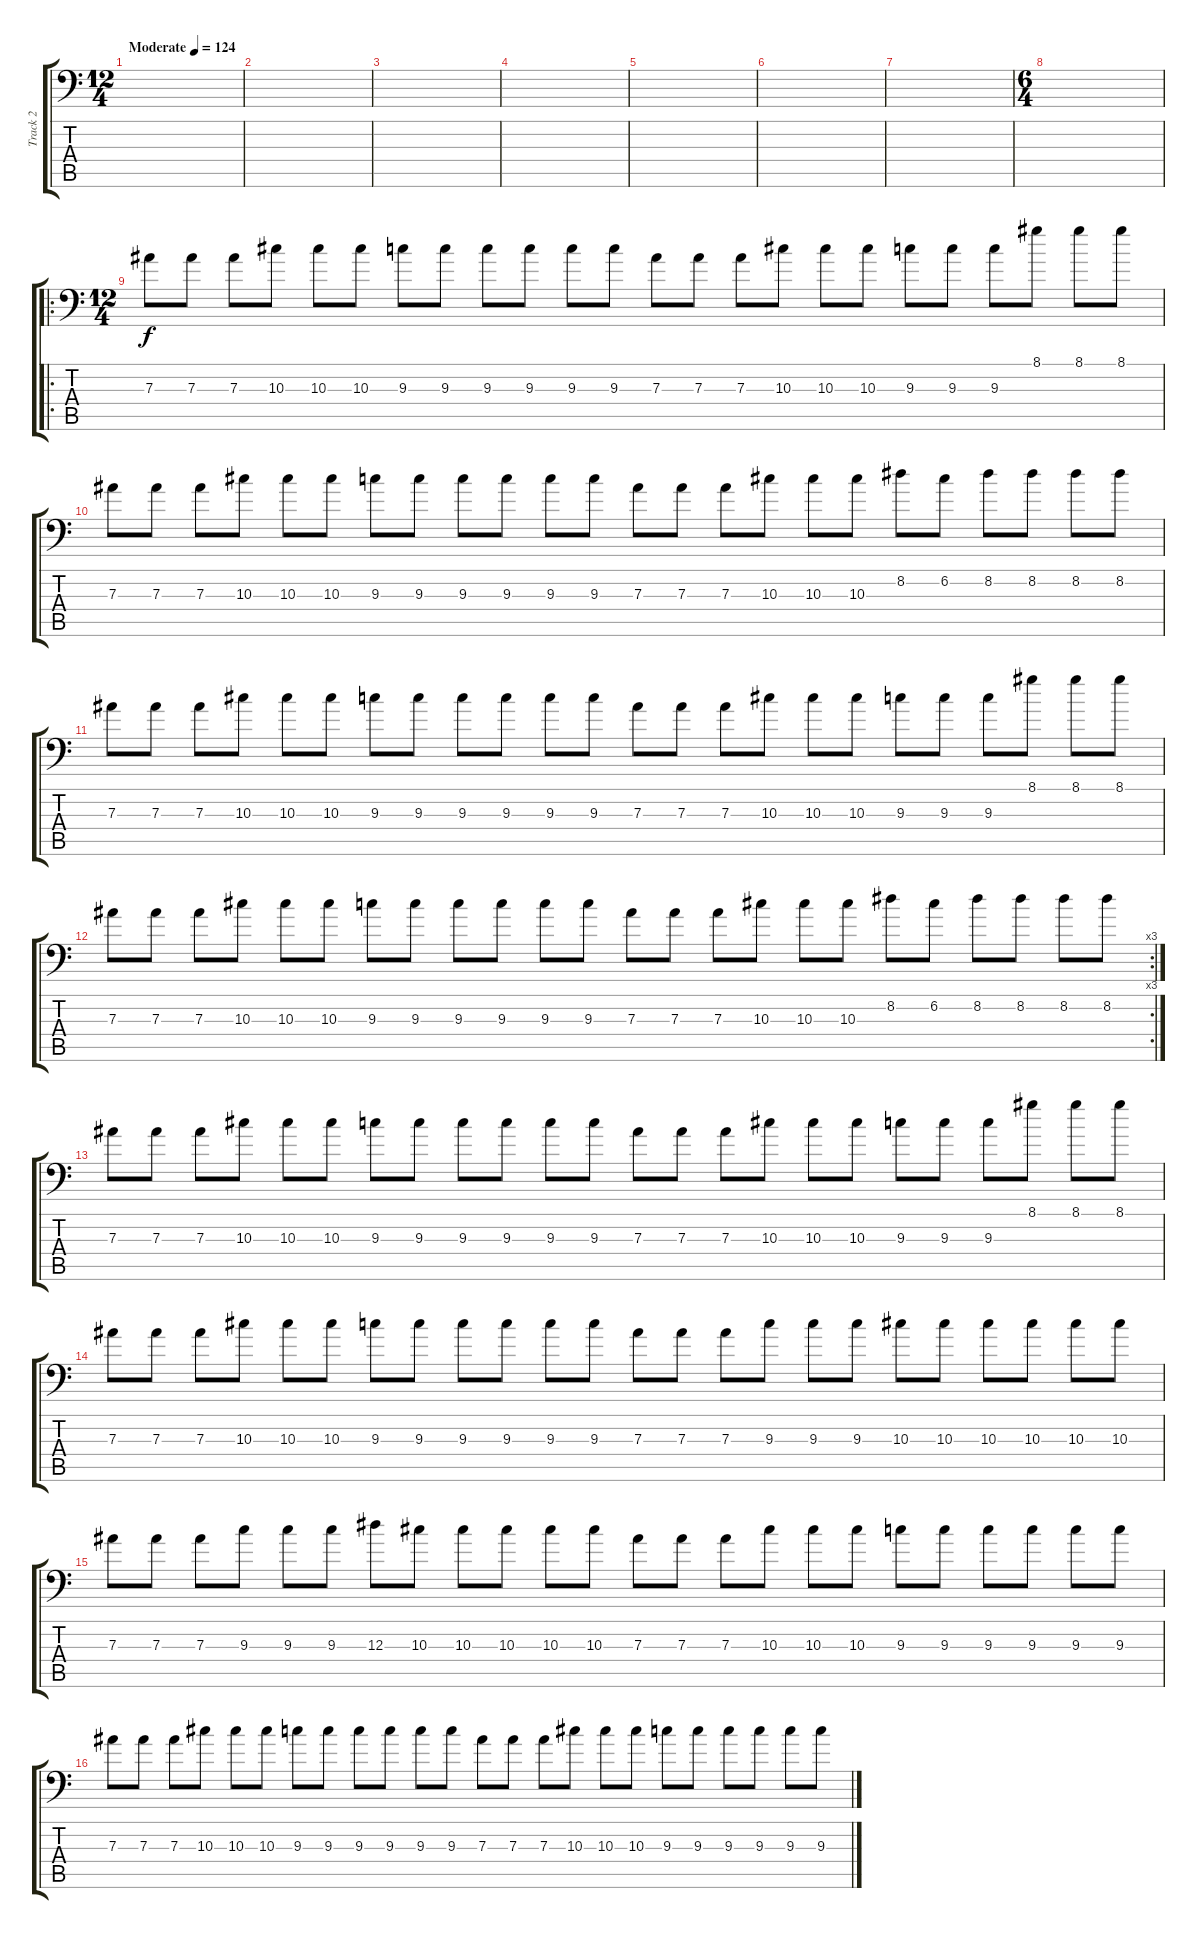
\track ("Track 2" "Track 2") {instrument electricguitarmuted}
\staff {score tabs}
\tuning (C4 G3 Eb3 Bb2 F2 Bb1) {hide}
\ts (12 4)
\tempo (124 "Moderate")
\clef f4
\ks c
|
|
|
|
|
|
|
\ts (6 4)
|
\ro
\ts (12 4)
7.3.8 7.3.8 7.3.8 10.3.8 10.3.8 10.3.8 9.3.8 9.3.8 9.3.8 9.3.8 9.3.8 9.3.8 7.3.8 7.3.8 7.3.8 10.3.8 10.3.8 10.3.8 9.3.8 9.3.8 9.3.8 8.1.8 8.1.8 8.1.8 |
7.3.8 7.3.8 7.3.8 10.3.8 10.3.8 10.3.8 9.3.8 9.3.8 9.3.8 9.3.8 9.3.8 9.3.8 7.3.8 7.3.8 7.3.8 10.3.8 10.3.8 10.3.8 8.2.8 6.2.8 8.2.8 8.2.8 8.2.8 8.2.8 |
7.3.8 7.3.8 7.3.8 10.3.8 10.3.8 10.3.8 9.3.8 9.3.8 9.3.8 9.3.8 9.3.8 9.3.8 7.3.8 7.3.8 7.3.8 10.3.8 10.3.8 10.3.8 9.3.8 9.3.8 9.3.8 8.1.8 8.1.8 8.1.8 |
\rc 3
7.3.8 7.3.8 7.3.8 10.3.8 10.3.8 10.3.8 9.3.8 9.3.8 9.3.8 9.3.8 9.3.8 9.3.8 7.3.8 7.3.8 7.3.8 10.3.8 10.3.8 10.3.8 8.2.8 6.2.8 8.2.8 8.2.8 8.2.8 8.2.8 |
7.3.8 7.3.8 7.3.8 10.3.8 10.3.8 10.3.8 9.3.8 9.3.8 9.3.8 9.3.8 9.3.8 9.3.8 7.3.8 7.3.8 7.3.8 10.3.8 10.3.8 10.3.8 9.3.8 9.3.8 9.3.8 8.1.8 8.1.8 8.1.8 |
7.3.8 7.3.8 7.3.8 10.3.8 10.3.8 10.3.8 9.3.8 9.3.8 9.3.8 9.3.8 9.3.8 9.3.8 7.3.8 7.3.8 7.3.8 9.3.8 9.3.8 9.3.8 10.3.8 10.3.8 10.3.8 10.3.8 10.3.8 10.3.8 |
7.3.8 7.3.8 7.3.8 9.3.8 9.3.8 9.3.8 12.3.8 10.3.8 10.3.8 10.3.8 10.3.8 10.3.8 7.3.8 7.3.8 7.3.8 10.3.8 10.3.8 10.3.8 9.3.8 9.3.8 9.3.8 9.3.8 9.3.8 9.3.8 |
7.3.8 7.3.8 7.3.8 10.3.8 10.3.8 10.3.8 9.3.8 9.3.8 9.3.8 9.3.8 9.3.8 9.3.8 7.3.8 7.3.8 7.3.8 10.3.8 10.3.8 10.3.8 9.3.8 9.3.8 9.3.8 9.3.8 9.3.8 9.3.8
